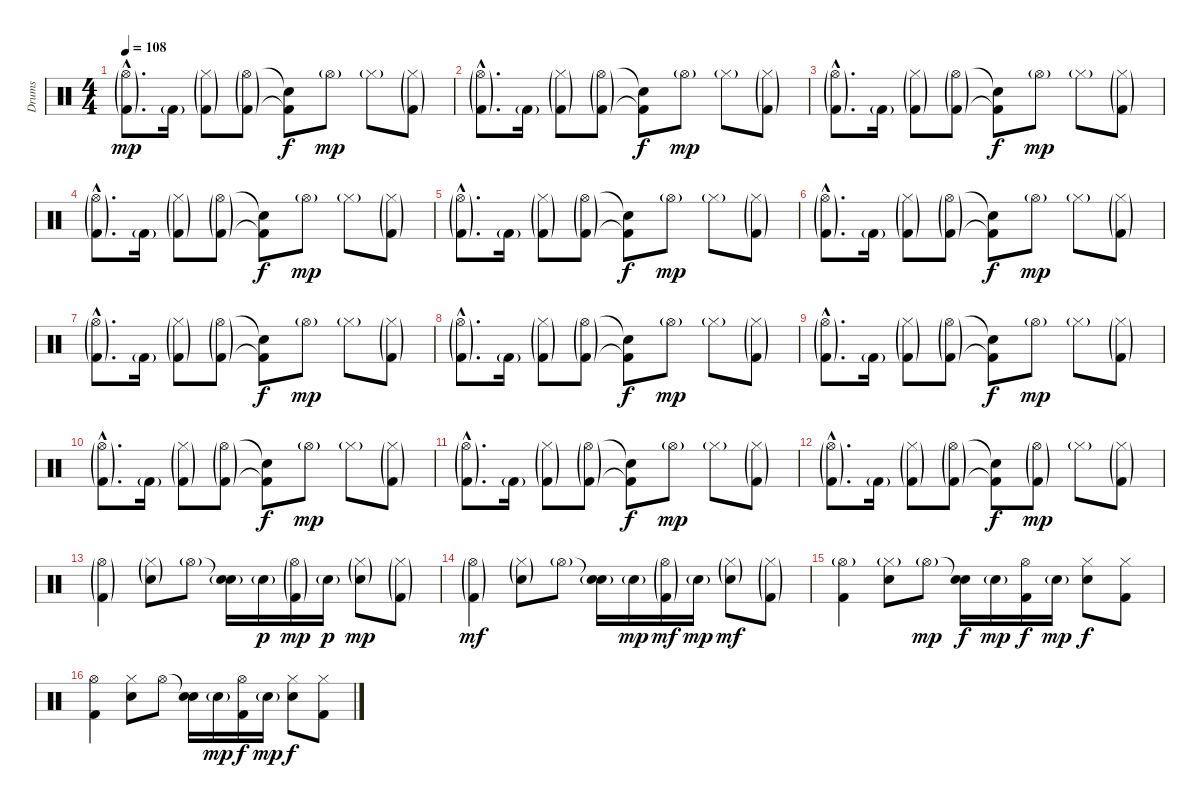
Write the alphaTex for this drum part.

\track ("Drums" "Drums") {instrument percussion}
\staff {score}
\articulation defaults
\ts (4 4)
\tempo 108
\clef neutral
\ks c
("Hi-Hat (open)"{g hac} "Kick (hit) 2"{g hac}).8{d dy mp} "Kick (hit) 2"{g}.16 ("Hi-Hat (closed)"{g} "Kick (hit) 2"{g}).8 ("Hi-Hat (open)"{g} "Kick (hit) 2"{g}).8 ("Snare (hit)"{t} "Kick (hit) 2"{t}).8{dy f} "Hi-Hat (open)"{g}.8{dy mp} "Hi-Hat (closed)"{g}.8 ("Hi-Hat (closed)"{g} "Kick (hit) 2"{g}).8 |
("Hi-Hat (open)"{g hac} "Kick (hit) 2"{g hac}).8{d} "Kick (hit) 2"{g}.16 ("Hi-Hat (closed)"{g} "Kick (hit) 2"{g}).8 ("Hi-Hat (open)"{g} "Kick (hit) 2"{g}).8 ("Snare (hit)"{t} "Kick (hit) 2"{t}).8{dy f} "Hi-Hat (open)"{g}.8{dy mp} "Hi-Hat (closed)"{g}.8 ("Hi-Hat (closed)"{g} "Kick (hit) 2"{g}).8 |
("Hi-Hat (open)"{g hac} "Kick (hit) 2"{g hac}).8{d} "Kick (hit) 2"{g}.16 ("Hi-Hat (closed)"{g} "Kick (hit) 2"{g}).8 ("Hi-Hat (open)"{g} "Kick (hit) 2"{g}).8 ("Snare (hit)"{t} "Kick (hit) 2"{t}).8{dy f} "Hi-Hat (open)"{g}.8{dy mp} "Hi-Hat (closed)"{g}.8 ("Hi-Hat (closed)"{g} "Kick (hit) 2"{g}).8 |
("Hi-Hat (open)"{g hac} "Kick (hit) 2"{g hac}).8{d} "Kick (hit) 2"{g}.16 ("Hi-Hat (closed)"{g} "Kick (hit) 2"{g}).8 ("Hi-Hat (open)"{g} "Kick (hit) 2"{g}).8 ("Snare (hit)"{t} "Kick (hit) 2"{t}).8{dy f} "Hi-Hat (open)"{g}.8{dy mp} "Hi-Hat (closed)"{g}.8 ("Hi-Hat (closed)"{g} "Kick (hit) 2"{g}).8 |
("Hi-Hat (open)"{g hac} "Kick (hit) 2"{g hac}).8{d} "Kick (hit) 2"{g}.16 ("Hi-Hat (closed)"{g} "Kick (hit) 2"{g}).8 ("Hi-Hat (open)"{g} "Kick (hit) 2"{g}).8 ("Snare (hit)"{t} "Kick (hit) 2"{t}).8{dy f} "Hi-Hat (open)"{g}.8{dy mp} "Hi-Hat (closed)"{g}.8 ("Hi-Hat (closed)"{g} "Kick (hit) 2"{g}).8 |
("Hi-Hat (open)"{g hac} "Kick (hit) 2"{g hac}).8{d} "Kick (hit) 2"{g}.16 ("Hi-Hat (closed)"{g} "Kick (hit) 2"{g}).8 ("Hi-Hat (open)"{g} "Kick (hit) 2"{g}).8 ("Snare (hit)"{t} "Kick (hit) 2"{t}).8{dy f} "Hi-Hat (open)"{g}.8{dy mp} "Hi-Hat (closed)"{g}.8 ("Hi-Hat (closed)"{g} "Kick (hit) 2"{g}).8 |
("Hi-Hat (open)"{g hac} "Kick (hit) 2"{g hac}).8{d} "Kick (hit) 2"{g}.16 ("Hi-Hat (closed)"{g} "Kick (hit) 2"{g}).8 ("Hi-Hat (open)"{g} "Kick (hit) 2"{g}).8 ("Snare (hit)"{t} "Kick (hit) 2"{t}).8{dy f} "Hi-Hat (open)"{g}.8{dy mp} "Hi-Hat (closed)"{g}.8 ("Hi-Hat (closed)"{g} "Kick (hit) 2"{g}).8 |
("Hi-Hat (open)"{g hac} "Kick (hit) 2"{g hac}).8{d} "Kick (hit) 2"{g}.16 ("Hi-Hat (closed)"{g} "Kick (hit) 2"{g}).8 ("Hi-Hat (open)"{g} "Kick (hit) 2"{g}).8 ("Snare (hit)"{t} "Kick (hit) 2"{t}).8{dy f} "Hi-Hat (open)"{g}.8{dy mp} "Hi-Hat (closed)"{g}.8 ("Hi-Hat (closed)"{g} "Kick (hit) 2"{g}).8 |
("Hi-Hat (open)"{g hac} "Kick (hit) 2"{g hac}).8{d} "Kick (hit) 2"{g}.16 ("Hi-Hat (closed)"{g} "Kick (hit) 2"{g}).8 ("Hi-Hat (open)"{g} "Kick (hit) 2"{g}).8 ("Snare (hit)"{t} "Kick (hit) 2"{t}).8{dy f} "Hi-Hat (open)"{g}.8{dy mp} "Hi-Hat (closed)"{g}.8 ("Hi-Hat (closed)"{g} "Kick (hit) 2"{g}).8 |
("Hi-Hat (open)"{g hac} "Kick (hit) 2"{g hac}).8{d} "Kick (hit) 2"{g}.16 ("Hi-Hat (closed)"{g} "Kick (hit) 2"{g}).8 ("Hi-Hat (open)"{g} "Kick (hit) 2"{g}).8 ("Snare (hit)"{t} "Kick (hit) 2"{t}).8{dy f} "Hi-Hat (open)"{g}.8{dy mp} "Hi-Hat (closed)"{g}.8 ("Hi-Hat (closed)"{g} "Kick (hit) 2"{g}).8 |
("Hi-Hat (open)"{g hac} "Kick (hit) 2"{g hac}).8{d} "Kick (hit) 2"{g}.16 ("Hi-Hat (closed)"{g} "Kick (hit) 2"{g}).8 ("Hi-Hat (open)"{g} "Kick (hit) 2"{g}).8 ("Snare (hit)"{t} "Kick (hit) 2"{t}).8{dy f} "Hi-Hat (open)"{g}.8{dy mp} "Hi-Hat (closed)"{g}.8 ("Hi-Hat (closed)"{g} "Kick (hit) 2"{g}).8 |
("Hi-Hat (open)"{g hac} "Kick (hit) 2"{g hac}).8{d} "Kick (hit) 2"{g}.16 ("Hi-Hat (closed)"{g} "Kick (hit) 2"{g}).8 ("Hi-Hat (open)"{g} "Kick (hit) 2"{g}).8 ("Snare (hit)"{t} "Kick (hit) 2"{t}).8{dy f} ("Hi-Hat (open)"{g} "Kick (hit) 2"{g}).8{dy mp} "Hi-Hat (closed)"{g}.8 ("Hi-Hat (closed)"{g} "Kick (hit) 2"{g}).8 |
("Hi-Hat (open)"{g} "Kick (hit) 2"{g}).4 ("Hi-Hat (closed)"{g} "Electric Snare (hit)"{g}).8 "Hi-Hat (open)"{g}.8 ("Snare (hit)"{t} "Electric Snare (hit)"{g}).16 "Electric Snare (hit)"{g}.16{dy p} ("Hi-Hat (open)"{g} "Kick (hit) 2"{g}).16{dy mp} "Electric Snare (hit)"{g}.16{dy p} ("Hi-Hat (closed)"{g} "Electric Snare (hit)"{g}).8{dy mp} ("Hi-Hat (closed)"{g} "Kick (hit) 2"{g}).8 |
("Hi-Hat (open)"{g} "Kick (hit) 2"{g}).4{dy mf} ("Hi-Hat (closed)"{g} "Electric Snare (hit)"{g}).8 "Hi-Hat (open)"{g}.8 ("Snare (hit)"{t} "Electric Snare (hit)"{g}).16 "Electric Snare (hit)"{g}.16{dy mp} ("Hi-Hat (open)"{g} "Kick (hit) 2"{g}).16{dy mf} "Electric Snare (hit)"{g}.16{dy mp} ("Hi-Hat (closed)"{g} "Electric Snare (hit)"{g}).8{dy mf} ("Hi-Hat (closed)"{g} "Kick (hit) 2"{g}).8 |
("Hi-Hat (open)"{g} "Kick (hit) 2").4 ("Hi-Hat (closed)"{g} "Electric Snare (hit)").8 "Hi-Hat (open)"{g}.8{dy mp} ("Snare (hit)"{t} "Electric Snare (hit)").16{dy f} "Electric Snare (hit)"{g}.16{dy mp} ("Hi-Hat (open)" "Kick (hit) 2").16{dy f} "Electric Snare (hit)"{g}.16{dy mp} ("Hi-Hat (closed)" "Electric Snare (hit)").8{dy f} ("Hi-Hat (closed)" "Kick (hit) 2").8 |
("Hi-Hat (open)" "Kick (hit) 2").4 ("Hi-Hat (closed)" "Electric Snare (hit)").8 "Hi-Hat (open)".8 ("Snare (hit)"{t} "Electric Snare (hit)").16 "Electric Snare (hit)"{g}.16{dy mp} ("Hi-Hat (open)" "Kick (hit) 2").16{dy f} "Electric Snare (hit)"{g}.16{dy mp} ("Hi-Hat (closed)" "Electric Snare (hit)").8{dy f} ("Hi-Hat (closed)" "Kick (hit) 2").8
